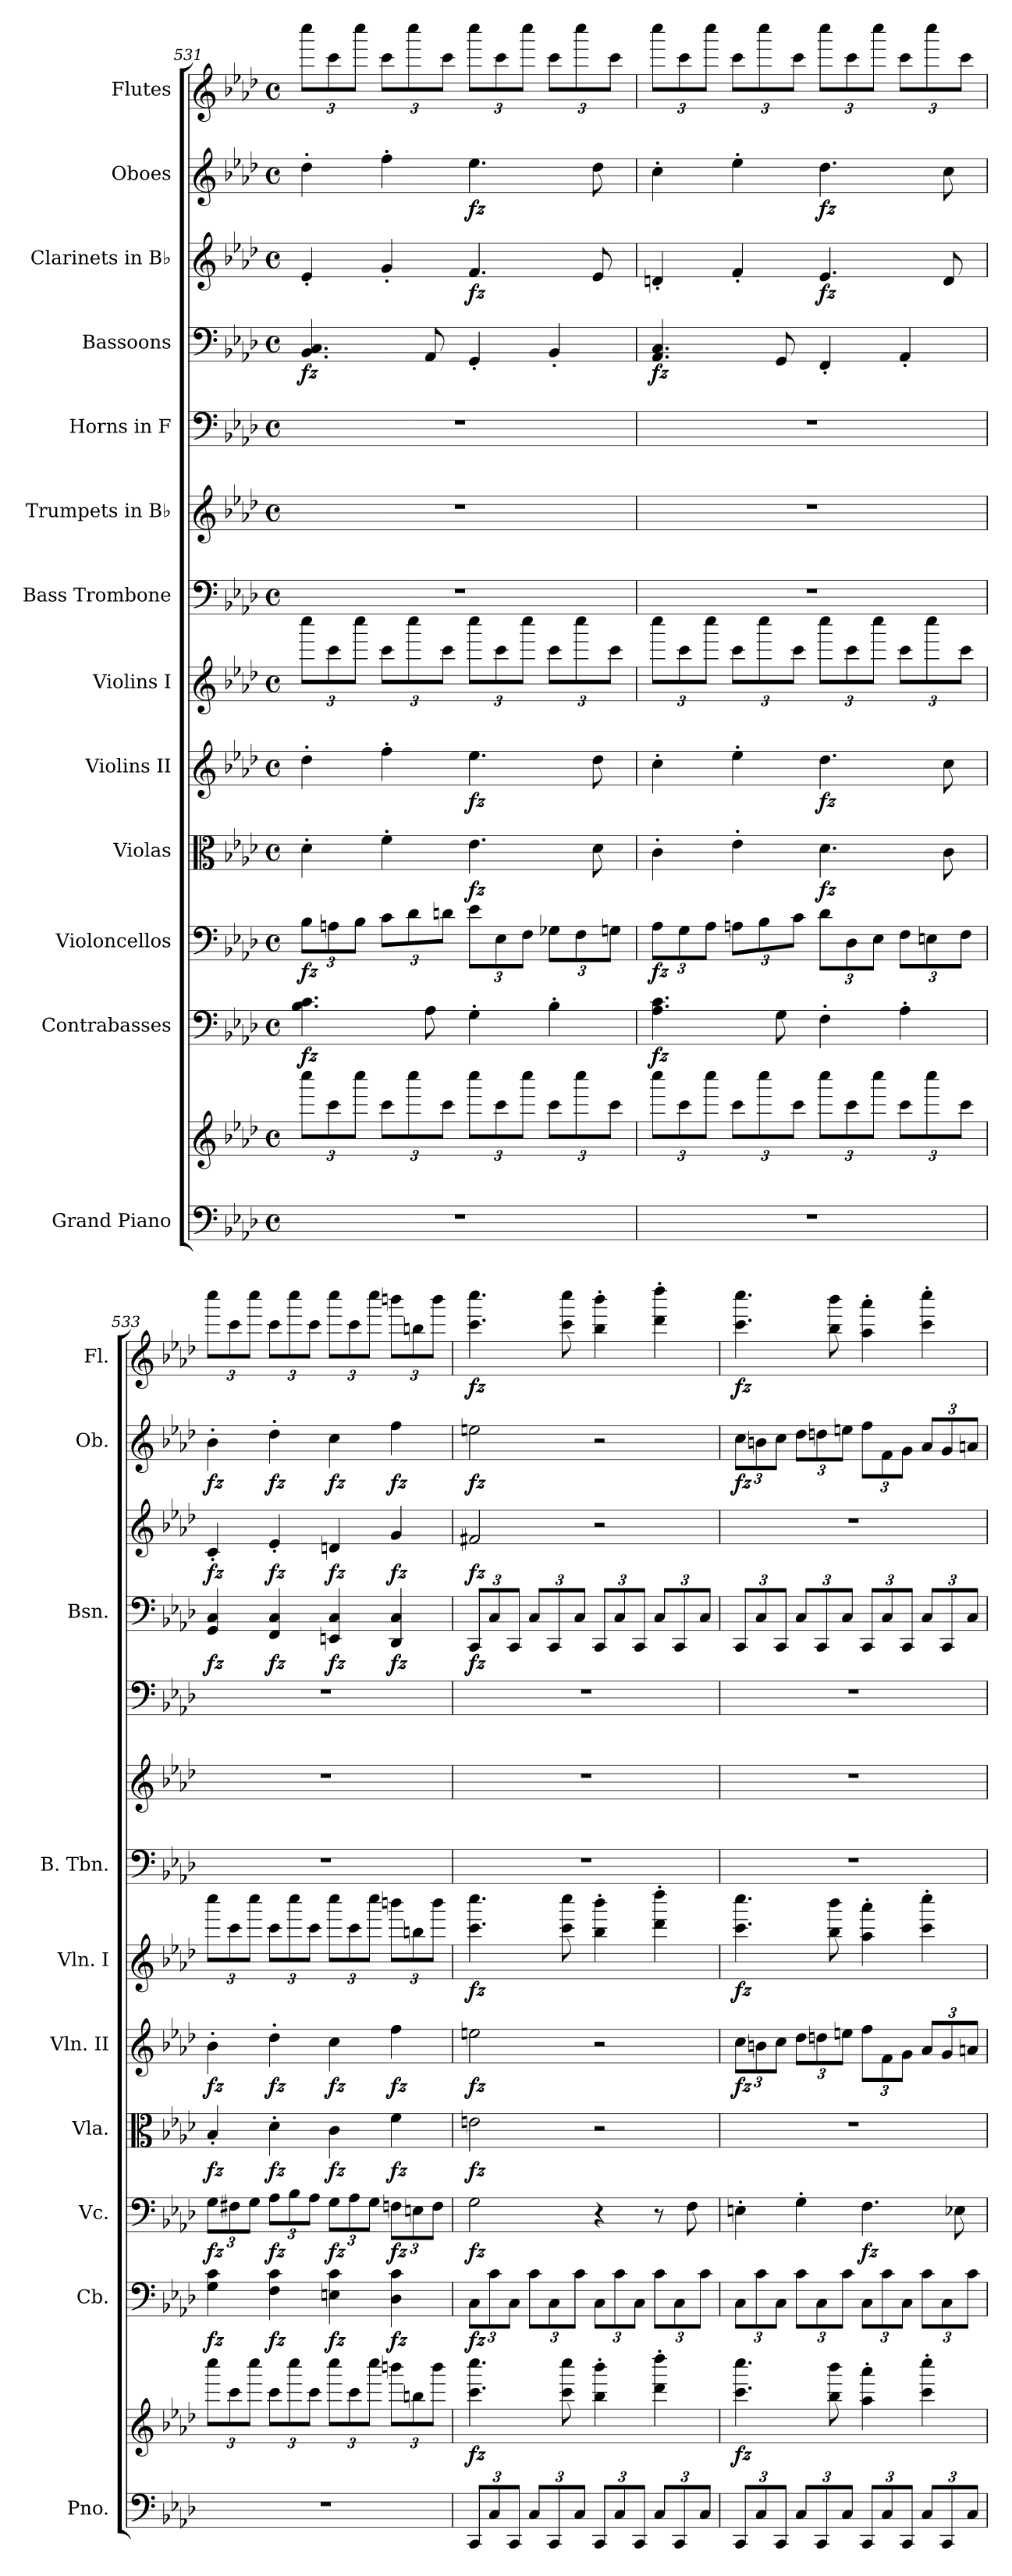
**kern	**kern	**dynam	**kern	**dynam	**kern	**dynam	**kern	**dynam	**kern	**dynam	**kern	**dynam	**kern	**kern	**kern	**kern	**dynam	**kern	**dynam	**kern	**dynam	**kern	**dynam
*part13	*part13	*part13	*part12	*part12	*part11	*part11	*part10	*part10	*part9	*part9	*part8	*part8	*part7	*part6	*part5	*part4	*part4	*part3	*part3	*part2	*part2	*part1	*part1
*staff14	*staff13	*staff13/14	*staff12	*staff12	*staff11	*staff11	*staff10	*staff10	*staff9	*staff9	*staff8	*staff8	*staff7	*staff6	*staff5	*staff4	*staff4	*staff3	*staff3	*staff2	*staff2	*staff1	*staff1
*I"Grand Piano	*	*	*I"Contrabasses	*	*I"Violoncellos	*	*I"Violas	*	*I"Violins II	*	*I"Violins I	*	*I"Bass Trombone	*I"Trumpets in B♭	*I"Horns in F	*I"Bassoons	*	*I"Clarinets in B♭	*	*I"Oboes	*	*I"Flutes	*
*I'Pno.	*	*	*I'Cb.	*	*I'Vc.	*	*I'Vla.	*	*I'Vln. II	*	*I'Vln. I	*	*I'B. Tbn.	*	*	*I'Bsn.	*	*	*	*I'Ob.	*	*I'Fl.	*
*clefF4	*clefG2	*	*clefF4	*	*clefF4	*	*clefC3	*	*clefG2	*	*clefG2	*	*clefF4	*clefG2	*clefF4	*clefF4	*	*clefG2	*	*clefG2	*	*clefG2	*
*	*	*	*ITrd7c12	*	*	*	*	*	*	*	*	*	*	*ITrd1c2	*ITrd4c7	*	*	*ITrd1c2	*	*	*	*	*
*k[b-e-a-d-]	*k[b-e-a-d-]	*	*k[b-e-a-d-]	*	*k[b-e-a-d-]	*	*k[b-e-a-d-]	*	*k[b-e-a-d-]	*	*k[b-e-a-d-]	*	*k[b-e-a-d-]	*k[b-e-a-d-g-c-]	*k[b-e-a-d-g-]	*k[b-e-a-d-]	*	*k[b-e-a-d-g-c-]	*	*k[b-e-a-d-]	*	*k[b-e-a-d-]	*
*M4/4	*M4/4	*	*M4/4	*	*M4/4	*	*M4/4	*	*M4/4	*	*M4/4	*	*M4/4	*M4/4	*M4/4	*M4/4	*	*M4/4	*	*M4/4	*	*M4/4	*
*met(c)	*met(c)	*	*met(c)	*	*met(c)	*	*met(c)	*	*met(c)	*	*met(c)	*	*met(c)	*met(c)	*met(c)	*met(c)	*	*met(c)	*	*met(c)	*	*met(c)	*
*	*Xbrackettup	*	*	*	*Xbrackettup	*	*	*	*	*	*Xbrackettup	*	*	*	*	*	*	*	*	*	*	*Xbrackettup	*
=531	=531	=531	=531	=531	=531	=531	=531	=531	=531	=531	=531	=531	=531	=531	=531	=531	=531	=531	=531	=531	=531	=531	=531
!	!	!	!	!LO:DY:b	!	!LO:DY:b	!	!	!	!	!	!	!	!	!	!	!LO:DY:b	!	!	!	!	!	!
1r	12cccc\L	.	4.BB-\ 4.C\	fz	12B-\L	fz	4d-'\	.	4dd-'\	.	12cccc\L	.	1r	1r	1r	4.BB-/ 4.C/	fz	4d-'/	.	4dd-'\	.	12cccc\L	.
.	12ccc\	.	.	.	12An\	.	.	.	.	.	12ccc\	.	.	.	.	.	.	.	.	.	.	12ccc\	.
.	12cccc\J	.	.	.	12B-\J	.	.	.	.	.	12cccc\J	.	.	.	.	.	.	.	.	.	.	12cccc\J	.
.	12ccc\L	.	.	.	12c\L	.	4f'\	.	4ff'\	.	12ccc\L	.	.	.	.	.	.	4f'/	.	4ff'\	.	12ccc\L	.
.	12cccc\	.	.	.	12d-\	.	.	.	.	.	12cccc\	.	.	.	.	.	.	.	.	.	.	12cccc\	.
.	.	.	8AA-\	.	.	.	.	.	.	.	.	.	.	.	.	8AA-/	.	.	.	.	.	.	.
.	12ccc\J	.	.	.	12dn\J	.	.	.	.	.	12ccc\J	.	.	.	.	.	.	.	.	.	.	12ccc\J	.
!	!	!	!	!	!	!	!	!LO:DY:b	!	!LO:DY:b	!	!	!	!	!	!	!	!	!LO:DY:b	!	!LO:DY:b	!	!
.	12cccc\L	.	4GG'\	.	12e-\L	.	4.e-\	fz	4.ee-\	fz	12cccc\L	.	.	.	.	4GG'/	.	4.e-/	fz	4.ee-\	fz	12cccc\L	.
.	12ccc\	.	.	.	12E-\	.	.	.	.	.	12ccc\	.	.	.	.	.	.	.	.	.	.	12ccc\	.
.	12cccc\J	.	.	.	12F\J	.	.	.	.	.	12cccc\J	.	.	.	.	.	.	.	.	.	.	12cccc\J	.
.	12ccc\L	.	4BB-'\	.	12G-X\L	.	.	.	.	.	12ccc\L	.	.	.	.	4BB-'/	.	.	.	.	.	12ccc\L	.
.	12cccc\	.	.	.	12F\	.	.	.	.	.	12cccc\	.	.	.	.	.	.	.	.	.	.	12cccc\	.
.	.	.	.	.	.	.	8d-\	.	8dd-\	.	.	.	.	.	.	.	.	8d-/	.	8dd-\	.	.	.
.	12ccc\J	.	.	.	12Gn\J	.	.	.	.	.	12ccc\J	.	.	.	.	.	.	.	.	.	.	12ccc\J	.
!!LO:PB:g=z
=532	=532	=532	=532	=532	=532	=532	=532	=532	=532	=532	=532	=532	=532	=532	=532	=532	=532	=532	=532	=532	=532	=532	=532
!	!	!	!	!LO:DY:b	!	!LO:DY:b	!	!	!	!	!	!	!	!	!	!	!LO:DY:b	!	!	!	!	!	!
1r	12cccc\L	.	4.AA-\ 4.C\	fz	12A-\L	fz	4c'\	.	4cc'\	.	12cccc\L	.	1r	1r	1r	4.AA-/ 4.C/	fz	4cn'/	.	4cc'\	.	12cccc\L	.
.	12ccc\	.	.	.	12G\	.	.	.	.	.	12ccc\	.	.	.	.	.	.	.	.	.	.	12ccc\	.
.	12cccc\J	.	.	.	12A-\J	.	.	.	.	.	12cccc\J	.	.	.	.	.	.	.	.	.	.	12cccc\J	.
.	12ccc\L	.	.	.	12An\L	.	4e-'\	.	4ee-'\	.	12ccc\L	.	.	.	.	.	.	4e-'/	.	4ee-'\	.	12ccc\L	.
.	12cccc\	.	.	.	12B-\	.	.	.	.	.	12cccc\	.	.	.	.	.	.	.	.	.	.	12cccc\	.
.	.	.	8GG\	.	.	.	.	.	.	.	.	.	.	.	.	8GG/	.	.	.	.	.	.	.
.	12ccc\J	.	.	.	12c\J	.	.	.	.	.	12ccc\J	.	.	.	.	.	.	.	.	.	.	12ccc\J	.
!	!	!	!	!	!	!	!	!LO:DY:b	!	!LO:DY:b	!	!	!	!	!	!	!	!	!LO:DY:b	!	!LO:DY:b	!	!
.	12cccc\L	.	4FF'\	.	12d-\L	.	4.d-\	fz	4.dd-\	fz	12cccc\L	.	.	.	.	4FF'/	.	4.d-/	fz	4.dd-\	fz	12cccc\L	.
.	12ccc\	.	.	.	12D-\	.	.	.	.	.	12ccc\	.	.	.	.	.	.	.	.	.	.	12ccc\	.
.	12cccc\J	.	.	.	12E-\J	.	.	.	.	.	12cccc\J	.	.	.	.	.	.	.	.	.	.	12cccc\J	.
.	12ccc\L	.	4AA-'\	.	12F\L	.	.	.	.	.	12ccc\L	.	.	.	.	4AA-'/	.	.	.	.	.	12ccc\L	.
.	12cccc\	.	.	.	12En\	.	.	.	.	.	12cccc\	.	.	.	.	.	.	.	.	.	.	12cccc\	.
.	.	.	.	.	.	.	8c\	.	8cc\	.	.	.	.	.	.	.	.	8c/	.	8cc\	.	.	.
.	12ccc\J	.	.	.	12F\J	.	.	.	.	.	12ccc\J	.	.	.	.	.	.	.	.	.	.	12ccc\J	.
=533	=533	=533	=533	=533	=533	=533	=533	=533	=533	=533	=533	=533	=533	=533	=533	=533	=533	=533	=533	=533	=533	=533	=533
!	!	!	!	!LO:DY:b	!	!LO:DY:b	!	!LO:DY:b	!	!LO:DY:b	!	!	!	!	!	!	!LO:DY:b	!	!LO:DY:b	!	!LO:DY:b	!	!
1r	12cccc\L	.	4GG\ 4C\	fz	12G\L	fz	4B-'/	fz	4b-'\	fz	12cccc\L	.	1r	1r	1r	4GG/ 4C/	fz	4B-'/	fz	4b-'\	fz	12cccc\L	.
.	12ccc\	.	.	.	12F#X\	.	.	.	.	.	12ccc\	.	.	.	.	.	.	.	.	.	.	12ccc\	.
.	12cccc\J	.	.	.	12G\J	.	.	.	.	.	12cccc\J	.	.	.	.	.	.	.	.	.	.	12cccc\J	.
!	!	!	!	!LO:DY:b	!	!LO:DY:b	!	!LO:DY:b	!	!LO:DY:b	!	!	!	!	!	!	!LO:DY:b	!	!LO:DY:b	!	!LO:DY:b	!	!
.	12ccc\L	.	4FF\ 4C\	fz	12A-\L	fz	4d-'\	fz	4dd-'\	fz	12ccc\L	.	.	.	.	4FF/ 4C/	fz	4d-'/	fz	4dd-'\	fz	12ccc\L	.
.	12cccc\	.	.	.	12B-\	.	.	.	.	.	12cccc\	.	.	.	.	.	.	.	.	.	.	12cccc\	.
.	12ccc\J	.	.	.	12A-\J	.	.	.	.	.	12ccc\J	.	.	.	.	.	.	.	.	.	.	12ccc\J	.
!	!	!	!	!LO:DY:b	!	!LO:DY:b	!	!LO:DY:b	!	!LO:DY:b	!	!	!	!	!	!	!LO:DY:b	!	!LO:DY:b	!	!LO:DY:b	!	!
.	12cccc\L	.	4EEn\ 4C\	fz	12G\L	fz	4c\	fz	4cc\	fz	12cccc\L	.	.	.	.	4EEn/ 4C/	fz	4cn/	fz	4cc\	fz	12cccc\L	.
.	12ccc\	.	.	.	12A-\	.	.	.	.	.	12ccc\	.	.	.	.	.	.	.	.	.	.	12ccc\	.
.	12cccc\J	.	.	.	12G\J	.	.	.	.	.	12cccc\J	.	.	.	.	.	.	.	.	.	.	12cccc\J	.
!	!	!	!	!LO:DY:b	!	!LO:DY:b	!	!LO:DY:b	!	!LO:DY:b	!	!	!	!	!	!	!LO:DY:b	!	!LO:DY:b	!	!LO:DY:b	!	!
.	12bbbn\L	.	4DD-\ 4C\	fz	12Fn\L	fz	4f\	fz	4ff\	fz	12bbbn\L	.	.	.	.	4DD-/ 4C/	fz	4f/	fz	4ff\	fz	12bbbn\L	.
.	12bbn\	.	.	.	12En\	.	.	.	.	.	12bbn\	.	.	.	.	.	.	.	.	.	.	12bbn\	.
.	12bbb\J	.	.	.	12F\J	.	.	.	.	.	12bbb\J	.	.	.	.	.	.	.	.	.	.	12bbb\J	.
=534	=534	=534	=534	=534	=534	=534	=534	=534	=534	=534	=534	=534	=534	=534	=534	=534	=534	=534	=534	=534	=534	=534	=534
*Xbrackettup	*	*	*Xbrackettup	*	*	*	*	*	*	*	*	*	*	*	*	*Xbrackettup	*	*	*	*	*	*	*
!	!	!LO:DY:b	!	!LO:DY:b	!	!LO:DY:b	!	!LO:DY:b	!	!LO:DY:b	!	!LO:DY:b	!	!	!	!	!LO:DY:b	!	!LO:DY:b	!	!LO:DY:b	!	!LO:DY:b
12CC/L	4.ccc\ 4.cccc\	fz	12CC\L	fz	2G\	fz	2en\	fz	2een\	fz	4.ccc\ 4.cccc\	fz	1r	1r	1r	12CC/L	fz	2en/	fz	2een\	fz	4.ccc\ 4.cccc\	fz
12C/	.	.	12C\	.	.	.	.	.	.	.	.	.	.	.	.	12C/	.	.	.	.	.	.	.
12CC/J	.	.	12CC\J	.	.	.	.	.	.	.	.	.	.	.	.	12CC/J	.	.	.	.	.	.	.
12C/L	.	.	12C\L	.	.	.	.	.	.	.	.	.	.	.	.	12C/L	.	.	.	.	.	.	.
12CC/	.	.	12CC\	.	.	.	.	.	.	.	.	.	.	.	.	12CC/	.	.	.	.	.	.	.
.	8ccc\ 8cccc\	.	.	.	.	.	.	.	.	.	8ccc\ 8cccc\	.	.	.	.	.	.	.	.	.	.	8ccc\ 8cccc\	.
12C/J	.	.	12C\J	.	.	.	.	.	.	.	.	.	.	.	.	12C/J	.	.	.	.	.	.	.
12CC/L	4bb-\' 4bbb-\'	.	12CC\L	.	4r	.	2r	.	2r	.	4bb-\' 4bbb-\'	.	.	.	.	12CC/L	.	2r	.	2r	.	4bb-\' 4bbb-\'	.
12C/	.	.	12C\	.	.	.	.	.	.	.	.	.	.	.	.	12C/	.	.	.	.	.	.	.
12CC/J	.	.	12CC\J	.	.	.	.	.	.	.	.	.	.	.	.	12CC/J	.	.	.	.	.	.	.
12C/L	4ddd-\' 4dddd-\'	.	12C\L	.	8r	.	.	.	.	.	4ddd-\' 4dddd-\'	.	.	.	.	12C/L	.	.	.	.	.	4ddd-\' 4dddd-\'	.
12CC/	.	.	12CC\	.	.	.	.	.	.	.	.	.	.	.	.	12CC/	.	.	.	.	.	.	.
.	.	.	.	.	8F\	.	.	.	.	.	.	.	.	.	.	.	.	.	.	.	.	.	.
12C/J	.	.	12C\J	.	.	.	.	.	.	.	.	.	.	.	.	12C/J	.	.	.	.	.	.	.
=535	=535	=535	=535	=535	=535	=535	=535	=535	=535	=535	=535	=535	=535	=535	=535	=535	=535	=535	=535	=535	=535	=535	=535
*	*	*	*	*	*	*	*	*	*Xbrackettup	*	*	*	*	*	*	*	*	*	*	*Xbrackettup	*	*	*
!	!	!LO:DY:b	!	!	!	!	!	!	!	!LO:DY:b	!	!LO:DY:b	!	!	!	!	!	!	!	!	!LO:DY:b	!	!LO:DY:b
12CC/L	4.ccc\ 4.cccc\	fz	12CC\L	.	4En'\	.	1r	.	12cc\L	fz	4.ccc\ 4.cccc\	fz	1r	1r	1r	12CC/L	.	1r	.	12cc\L	fz	4.ccc\ 4.cccc\	fz
12C/	.	.	12C\	.	.	.	.	.	12bn\	.	.	.	.	.	.	12C/	.	.	.	12bn\	.	.	.
12CC/J	.	.	12CC\J	.	.	.	.	.	12cc\J	.	.	.	.	.	.	12CC/J	.	.	.	12cc\J	.	.	.
12C/L	.	.	12C\L	.	4G'\	.	.	.	12dd-\L	.	.	.	.	.	.	12C/L	.	.	.	12dd-\L	.	.	.
12CC/	.	.	12CC\	.	.	.	.	.	12ddn\	.	.	.	.	.	.	12CC/	.	.	.	12ddn\	.	.	.
.	8bb-\ 8bbb-\	.	.	.	.	.	.	.	.	.	8bb-\ 8bbb-\	.	.	.	.	.	.	.	.	.	.	8bb-\ 8bbb-\	.
12C/J	.	.	12C\J	.	.	.	.	.	12een\J	.	.	.	.	.	.	12C/J	.	.	.	12een\J	.	.	.
!	!	!	!	!	!	!LO:DY:b	!	!	!	!	!	!	!	!	!	!	!	!	!	!	!	!	!
12CC/L	4aa-\' 4aaa-\'	.	12CC\L	.	4.F\	fz	.	.	12ff\L	.	4aa-\' 4aaa-\'	.	.	.	.	12CC/L	.	.	.	12ff\L	.	4aa-\' 4aaa-\'	.
12C/	.	.	12C\	.	.	.	.	.	12f\	.	.	.	.	.	.	12C/	.	.	.	12f\	.	.	.
12CC/J	.	.	12CC\J	.	.	.	.	.	12g\J	.	.	.	.	.	.	12CC/J	.	.	.	12g\J	.	.	.
12C/L	4ccc\' 4cccc\'	.	12C\L	.	.	.	.	.	12a-/L	.	4ccc\' 4cccc\'	.	.	.	.	12C/L	.	.	.	12a-/L	.	4ccc\' 4cccc\'	.
12CC/	.	.	12CC\	.	.	.	.	.	12g/	.	.	.	.	.	.	12CC/	.	.	.	12g/	.	.	.
.	.	.	.	.	8E-X\	.	.	.	.	.	.	.	.	.	.	.	.	.	.	.	.	.	.
12C/J	.	.	12C\J	.	.	.	.	.	12an/J	.	.	.	.	.	.	12C/J	.	.	.	12an/J	.	.	.
=	=	=	=	=	=	=	=	=	=	=	=	=	=	=	=	=	=	=	=	=	=	=	=
*-	*-	*-	*-	*-	*-	*-	*-	*-	*-	*-	*-	*-	*-	*-	*-	*-	*-	*-	*-	*-	*-	*-	*-
